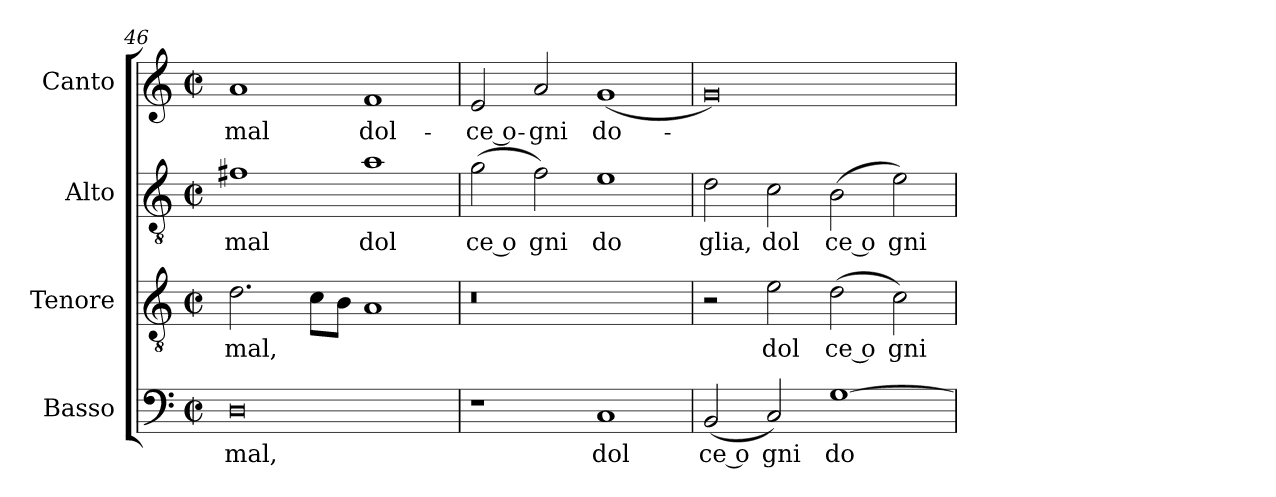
**kern	**text	**kern	**text	**kern	**text	**kern	**text
*part4	*part4	*part3	*part3	*part2	*part2	*part1	*part1
*staff4	*staff4	*staff3	*staff3	*staff2	*staff2	*staff1	*staff1
*I"Basso	*	*I"Tenore	*	*I"Alto	*	*I"Canto	*
*clefF4	*	*clefGv2	*	*clefGv2	*	*clefG2	*
*M2/2	*	*M2/2	*	*M2/2	*	*M2/2	*
*met(c|)	*	*met(c|)	*	*met(c|)	*	*met(c|)	*
=46	=46	=46	=46	=46	=46	=46	=46
!	!LO:LY:b:cj	!	!LO:LY:b	!	!LO:LY:b:cj	!	!LO:LY:b:cj
0D	mal,	2.d\	mal,	1f#X	mal	1a	mal
.	.	8c\L	.	.	.	.	.
.	.	8B\J	.	.	.	.	.
!	!	!	!	!	!LO:LY:b:cj	!	!LO:LY:b:cj
.	.	1A	.	1a	dol	1f	dol-
=47	=47	=47	=47	=47	=47	=47	=47
!	!	!	!	!	!LO:LY:b:rj	!	!LO:LY:b:rj
1r	.	0r	.	(>2g\	ce o	2e/	-ce o-
!	!	!	!	!	!LO:LY:b:cj	!	!LO:LY:b:cj
.	.	.	.	2f\)	gni	2a/	-gni
!	!LO:LY:b:cj	!	!	!	!LO:LY:b:cj	!	!LO:LY:b:cj
1C	dol	.	.	1e	do	(<1g	do-
=48	=48	=48	=48	=48	=48	=48	=48
!	!LO:LY:b:rj	!	!	!	!LO:LY:b:cj	!	!
(<2BB/	ce o	2r	.	2d\	glia,	0g)	.
!	!LO:LY:b:cj	!	!LO:LY:b:cj	!	!LO:LY:b:cj	!	!
2C/)	gni	2e\	dol	2c\	dol	.	.
!	!LO:LY:b:cj	!	!LO:LY:b:rj	!	!LO:LY:b:rj	!	!
[>1G	do	(<2d\	ce o	(<2B\	ce o	.	.
!	!	!	!LO:LY:b:cj	!	!LO:LY:b:cj	!	!
.	.	2c\)	gni	2e\)	gni	.	.
=	=	=	=	=	=	=	=
*-	*-	*-	*-	*-	*-	*-	*-
